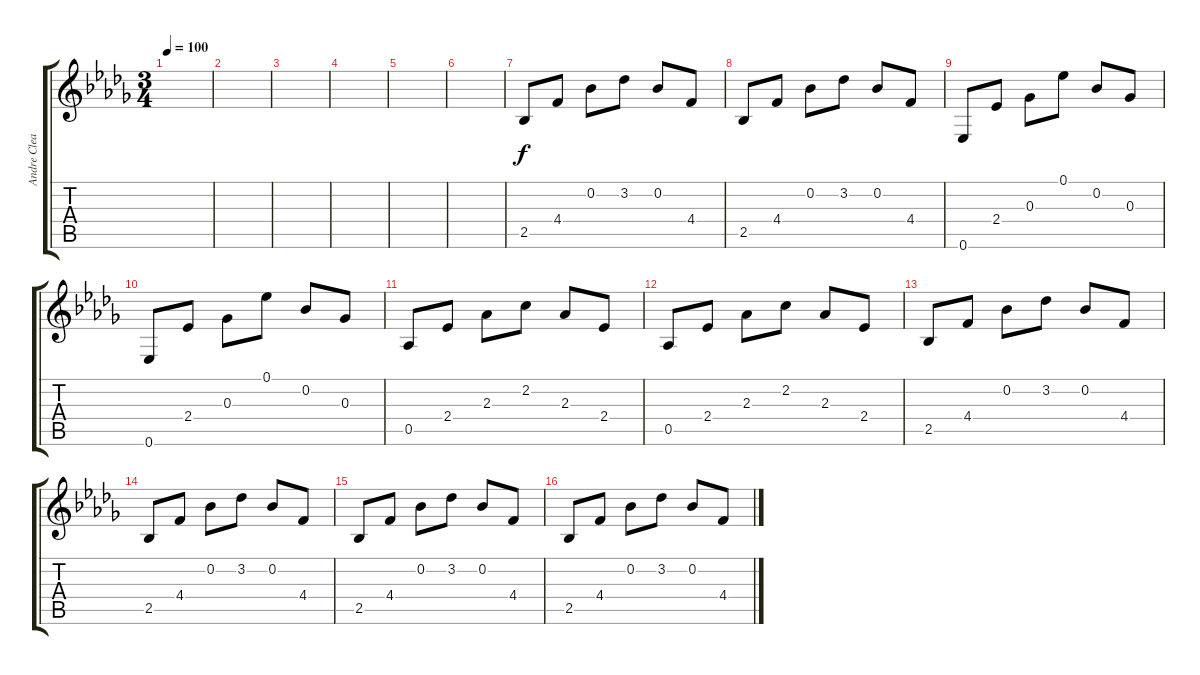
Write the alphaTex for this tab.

\track ("Andre Clean Guitar" "Andre Clea") {instrument electricguitarjazz}
\staff {score tabs}
\tuning (Eb4 Bb3 Gb3 Db3 Ab2 Eb2) {hide}
\ts (3 4)
\tempo 100
\clef g2
\ks bbminor
|
|
|
|
|
|
2.5.8 4.4.8 0.2.8 3.2.8 0.2.8 4.4.8 |
2.5.8 4.4.8 0.2.8 3.2.8 0.2.8 4.4.8 |
0.6.8 2.4.8 0.3.8 0.1.8 0.2.8 0.3.8 |
0.6.8 2.4.8 0.3.8 0.1.8 0.2.8 0.3.8 |
0.5.8 2.4.8 2.3.8 2.2.8 2.3.8 2.4.8 |
0.5.8 2.4.8 2.3.8 2.2.8 2.3.8 2.4.8 |
2.5.8 4.4.8 0.2.8 3.2.8 0.2.8 4.4.8 |
2.5.8 4.4.8 0.2.8 3.2.8 0.2.8 4.4.8 |
2.5.8 4.4.8 0.2.8 3.2.8 0.2.8 4.4.8 |
2.5.8 4.4.8 0.2.8 3.2.8 0.2.8 4.4.8
